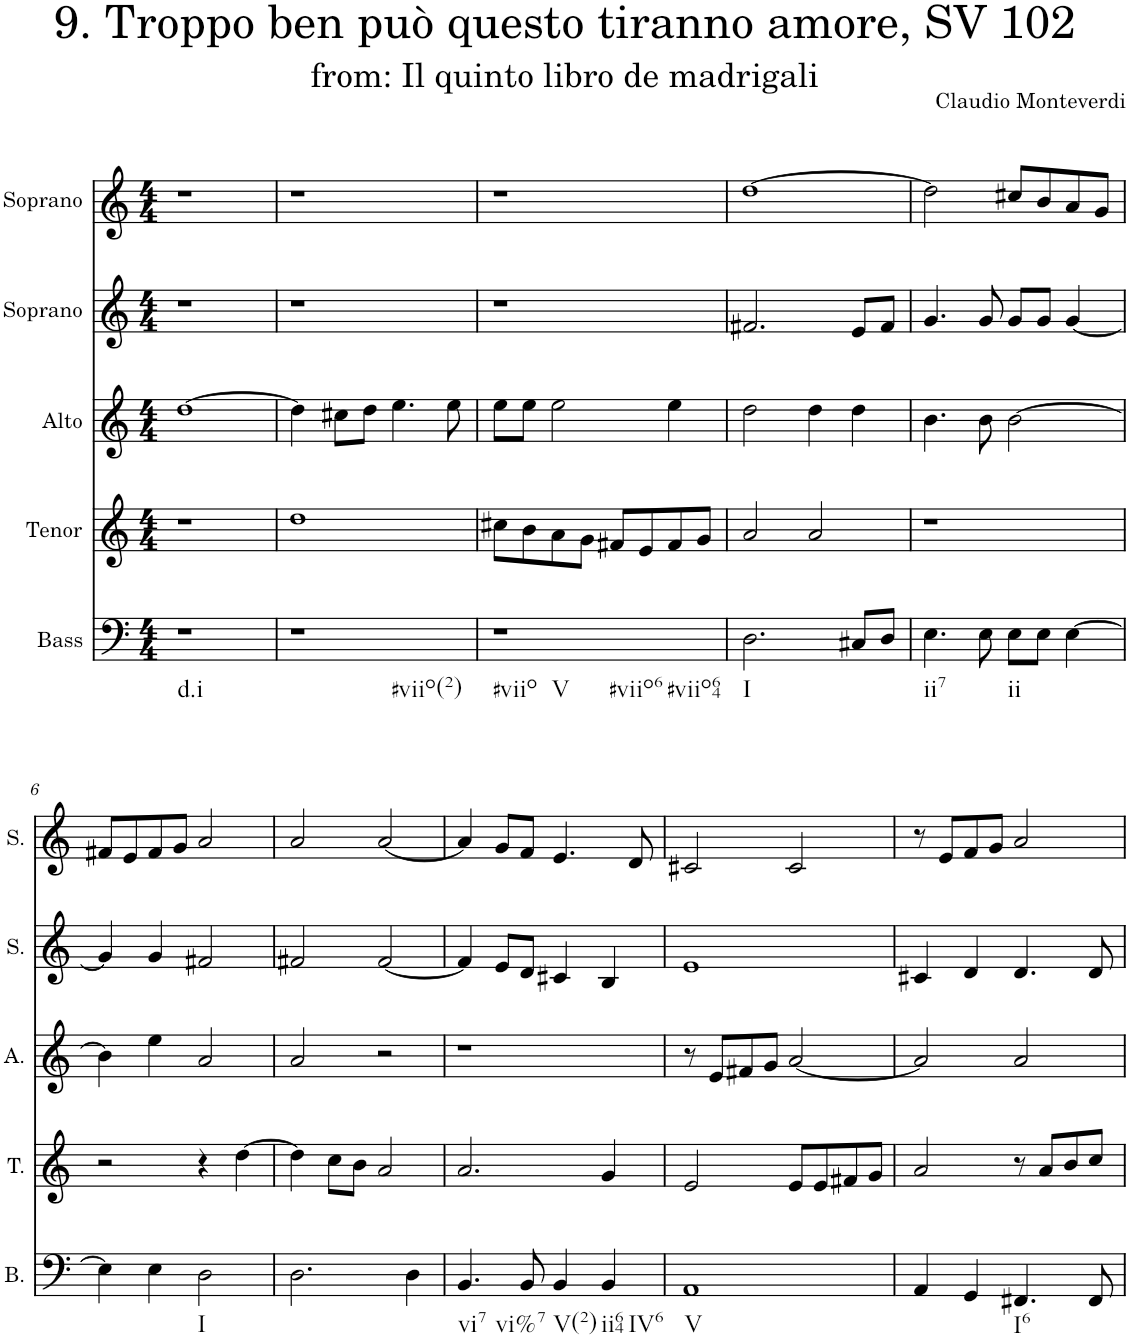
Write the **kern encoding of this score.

**kern	**kern	**kern	**kern	**kern
*part5	*part4	*part3	*part2	*part1
*staff5	*staff4	*staff3	*staff2	*staff1
*I"Bass	*I"Tenor	*I"Alto	*I"Soprano	*I"Soprano
*I'B.	*I'T.	*I'A.	*I'S.	*I'S.
*clefF4	*clefG2	*clefG2	*clefG2	*clefG2
*k[]	*k[]	*k[]	*k[]	*k[]
*M4/4	*M4/4	*M4/4	*M4/4	*M4/4
=1	=1	=1	=1	=1
!LO:TX:b:t=d.i	!	!	!	!
1r	1r	[1dd	1r	1r
=2	=2	=2	=2	=2
!LO:TX:b:t=#viio(2)	!	!	!	!
1r	1dd	4dd\]	1r	1r
.	.	8cc#X\L	.	.
.	.	8dd\J	.	.
.	.	4.ee\	.	.
.	.	8ee\	.	.
=3	=3	=3	=3	=3
!LO:TX:b:t=#viio	!	!	!	!
!LO:TX:b:t=V	!	!	!	!
!LO:TX:b:t=#viio6	!	!	!	!
!LO:TX:b:t=#viio64	!	!	!	!
1r	8cc#X\L	8ee\L	1r	1r
.	8b\	8ee\J	.	.
.	8a\	2ee\	.	.
.	8g\J	.	.	.
.	8f#X/L	.	.	.
.	8e/	.	.	.
.	8f#/	4ee\	.	.
.	8g/J	.	.	.
=4	=4	=4	=4	=4
!LO:TX:b:t=I	!	!	!	!
2.D\	2a/	2dd\	2.f#X/	[1dd
.	2a/	4dd\	.	.
8C#X/L	.	4dd\	8e/L	.
8D/J	.	.	8f#/J	.
=5	=5	=5	=5	=5
!LO:TX:b:t=ii7	!	!	!	!
4.E\	1r	4.b\	4.g/	2dd\]
8E\	.	8b\	8g/	.
!LO:TX:b:t=ii	!	!	!	!
8E\L	.	[2b\	8g/L	8cc#X/L
8E\J	.	.	8g/J	8b/
[4E\	.	.	[4g/	8a/
.	.	.	.	8g/J
!!LO:LB:g=z
=6	=6	=6	=6	=6
4E\]	2r	4b\]	4g/]	8f#X/L
.	.	.	.	8e/
4E\	.	4ee\	4g/	8f#/
.	.	.	.	8g/J
!LO:TX:b:t=I	!	!	!	!
2D\	4r	2a/	2f#X/	2a/
.	[4dd\	.	.	.
=7	=7	=7	=7	=7
2.D\	4dd\]	2a/	2f#X/	2a/
.	8cc\L	.	.	.
.	8b\J	.	.	.
.	2a/	2r	[2f#/	[2a/
4D\	.	.	.	.
=8	=8	=8	=8	=8
!LO:TX:b:t=vi7	!	!	!	!
!LO:TX:b:t=vi%7	!	!	!	!
4.BB/	2.a/	1r	4f#/]	4a/]
.	.	.	8e/L	8g/L
8BB/	.	.	8d/J	8f/J
!LO:TX:b:t=V(2)	!	!	!	!
4BB/	.	.	4c#X/	4.e/
!LO:TX:b:t=ii64	!	!	!	!
!LO:TX:b:t=IV6	!	!	!	!
4BB/	4g/	.	4B/	.
.	.	.	.	8d/
=9	=9	=9	=9	=9
!LO:TX:b:t=V	!	!	!	!
1AA	2e/	8r	1e	2c#X/
.	.	8e/L	.	.
.	.	8f#X/	.	.
.	.	8g/J	.	.
.	8e/L	[2a/	.	2c#/
.	8e/	.	.	.
.	8f#X/	.	.	.
.	8g/J	.	.	.
=10	=10	=10	=10	=10
4AA/	2a/	2a/]	4c#X/	8r
.	.	.	.	8e/L
4GG/	.	.	4d/	8f/
.	.	.	.	8g/J
!LO:TX:b:t=I6	!	!	!	!
4.FF#X/	8r	2a/	4.d/	2a/
.	8a/L	.	.	.
.	8b/	.	.	.
8FF#/	8cc/J	.	8d/	.
=	=	=	=	=
*-	*-	*-	*-	*-
